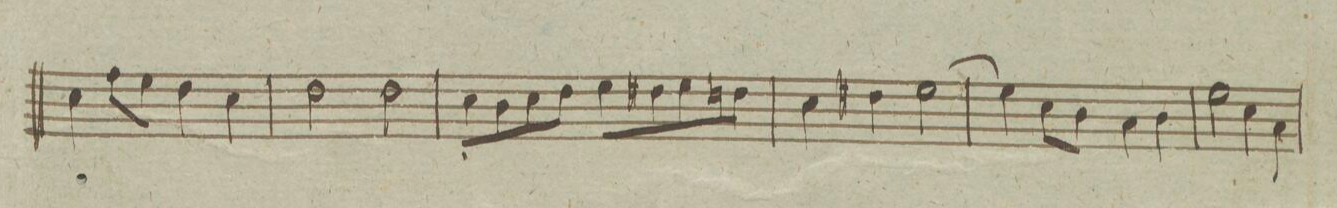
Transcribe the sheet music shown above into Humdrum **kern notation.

**kern
*I"Serpente
*clefF4
*k[]
*met(c)
*M4/4
4E\
8A\L
8G\J
4F\
4E\
=57
2F\
2F\
=58
8E\L
8D\
8E\
8F\J
8G\L
8F#X\
8G\
8Fn\J
=59
4E\
4F#X\
[>2G\
=60
4G\]
8E\L
8D\J
4C\
4D\
=61
2G\
4E\
4C\
=62
*-
